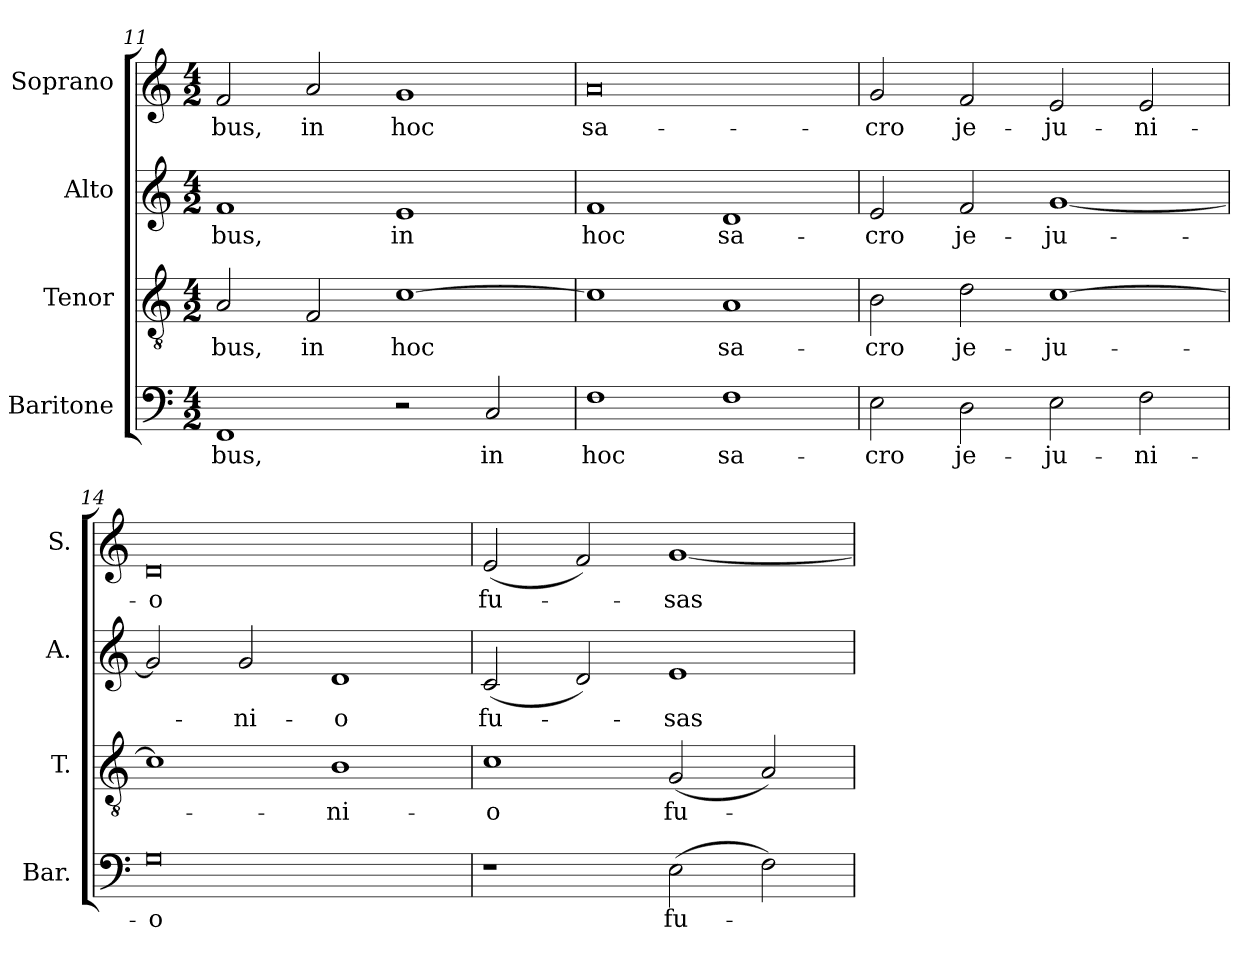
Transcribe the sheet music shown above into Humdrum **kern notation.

**kern	**text	**kern	**text	**kern	**text	**kern	**text
*part4	*part4	*part3	*part3	*part2	*part2	*part1	*part1
*staff4	*staff4	*staff3	*staff3	*staff2	*staff2	*staff1	*staff1
*I"Baritone	*	*I"Tenor	*	*I"Alto	*	*I"Soprano	*
*I'Bar.	*	*I'T.	*	*I'A.	*	*I'S.	*
*clefF4	*	*clefGv2	*	*clefG2	*	*clefG2	*
*	*	*ITrd7c12	*	*	*	*	*
*k[]	*	*k[]	*	*k[]	*	*k[]	*
*C:	*	*C:	*	*C:	*	*C:	*
*M4/2	*	*M4/2	*	*M4/2	*	*M4/2	*
=11	=11	=11	=11	=11	=11	=11	=11
!	!LO:LY:b:color=#000000	!	!	!	!	!	!
!	!	!	!LO:LY:b:color=#000000	!	!	!	!
!	!	!	!	!	!LO:LY:b:color=#000000	!	!
!	!	!	!	!	!	!	!LO:LY:b:color=#000000
1FFi	-bus,	2AAi/	-bus,	1fi	-bus,	2fi/	-bus,
!	!	!	!LO:LY:b:color=#000000	!	!	!	!
!	!	!	!	!	!	!	!LO:LY:b:color=#000000
.	.	2FFi/	in	.	.	2ai/	in
!	!	!	!LO:LY:b:color=#000000	!	!	!	!
!	!	!	!	!	!LO:LY:b:color=#000000	!	!
!	!	!	!	!	!	!	!LO:LY:b:color=#000000
2r	.	[1Ci	hoc	1ei	in	1gi	hoc
!	!LO:LY:b:color=#000000	!	!	!	!	!	!
2Ci/	in	.	.	.	.	.	.
=12	=12	=12	=12	=12	=12	=12	=12
!	!LO:LY:b:color=#000000	!	!	!	!	!	!
!	!	!	!	!	!LO:LY:b:color=#000000	!	!
!	!	!	!	!	!	!	!LO:LY:b:color=#000000
1Fi	hoc	1Ci]	.	1fi	hoc	0ai	sa-
!	!LO:LY:b:color=#000000	!	!	!	!	!	!
!	!	!	!LO:LY:b:color=#000000	!	!	!	!
!	!	!	!	!	!LO:LY:b:color=#000000	!	!
1Fi	sa-	1AAi	sa-	1di	sa-	.	.
=13	=13	=13	=13	=13	=13	=13	=13
!	!LO:LY:b:color=#000000	!	!	!	!	!	!
!	!	!	!LO:LY:b:color=#000000	!	!	!	!
!	!	!	!	!	!LO:LY:b:color=#000000	!	!
!	!	!	!	!	!	!	!LO:LY:b:color=#000000
2Ei\	-cro	2BBi\	-cro	2ei/	-cro	2gi/	-cro
!	!LO:LY:b:color=#000000	!	!	!	!	!	!
!	!	!	!LO:LY:b:color=#000000	!	!	!	!
!	!	!	!	!	!LO:LY:b:color=#000000	!	!
!	!	!	!	!	!	!	!LO:LY:b:color=#000000
2Di\	je-	2Di\	je-	2fi/	je-	2fi/	je-
!	!LO:LY:b:color=#000000	!	!	!	!	!	!
!	!	!	!LO:LY:b:color=#000000	!	!	!	!
!	!	!	!	!	!LO:LY:b:color=#000000	!	!
!	!	!	!	!	!	!	!LO:LY:b:color=#000000
2Ei\	-ju-	[1Ci	-ju-	[1gi	-ju-	2ei/	-ju-
!	!LO:LY:b:color=#000000	!	!	!	!	!	!
!	!	!	!	!	!	!	!LO:LY:b:color=#000000
2Fi\	-ni-	.	.	.	.	2ei/	-ni-
!!LO:LB:g=z
=14	=14	=14	=14	=14	=14	=14	=14
!	!LO:LY:b:color=#000000	!	!	!	!	!	!
!	!	!	!	!	!	!	!LO:LY:b:color=#000000
0Gi	-o	1Ci]	.	2gi/]	.	0di	-o
!	!	!	!	!	!LO:LY:b:color=#000000	!	!
.	.	.	.	2gi/	-ni-	.	.
!	!	!	!LO:LY:b:color=#000000	!	!	!	!
!	!	!	!	!	!LO:LY:b:color=#000000	!	!
.	.	1BBi	-ni-	1di	-o	.	.
=15	=15	=15	=15	=15	=15	=15	=15
!	!	!	!LO:LY:b:color=#000000	!	!	!	!
!	!	!	!	!	!LO:LY:b:color=#000000	!	!
!	!	!	!	!	!	!	!LO:LY:b:color=#000000
1r	.	1Ci	-o	(2ci/	fu-	(2ei/	fu-
.	.	.	.	2di/)	.	2fi/)	.
!	!LO:LY:b:color=#000000	!	!	!	!	!	!
!	!	!	!LO:LY:b:color=#000000	!	!	!	!
!	!	!	!	!	!LO:LY:b:color=#000000	!	!
!	!	!	!	!	!	!	!LO:LY:b:color=#000000
(2Ei\	fu-	(2GGi/	fu-	1ei	-sas	[1gi	-sas
2Fi\)	.	2AAi/)	.	.	.	.	.
=	=	=	=	=	=	=	=
*-	*-	*-	*-	*-	*-	*-	*-
